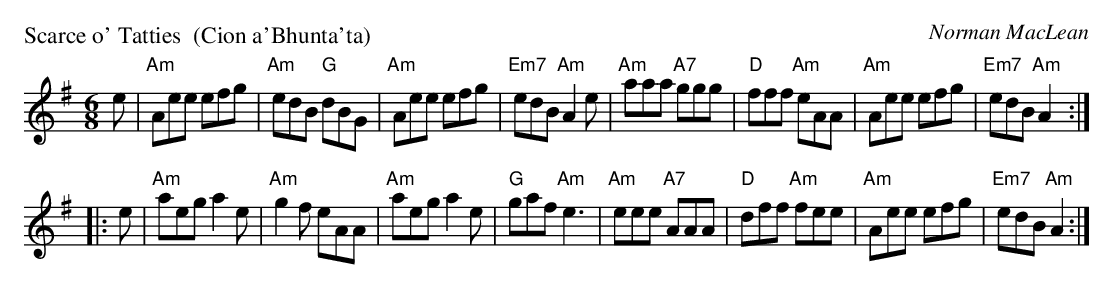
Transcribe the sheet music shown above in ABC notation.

X:1
P: Scarce o' Tatties  (Cion a'Bhunta'ta)
C: Norman MacLean
L: 1/8
M: 6/8
K: Ador
e |\
"Am"Aee efg | "Am"edB "G"dBG | "Am"Aee efg | "Em7"edB "Am"A2e |\
"Am"aaa "A7"ggg | "D"fff "Am"eAA | "Am"Aee efg | "Em7"edB "Am"A2 :|
|: e |\
"Am"aeg a2e | "Am"g2f eAA | "Am"aeg a2e | "G"gaf "Am"e3 |\
"Am"eee "A7"AAA | "D"dff "Am"fee | "Am"Aee efg | "Em7"edB "Am"A2 :|
